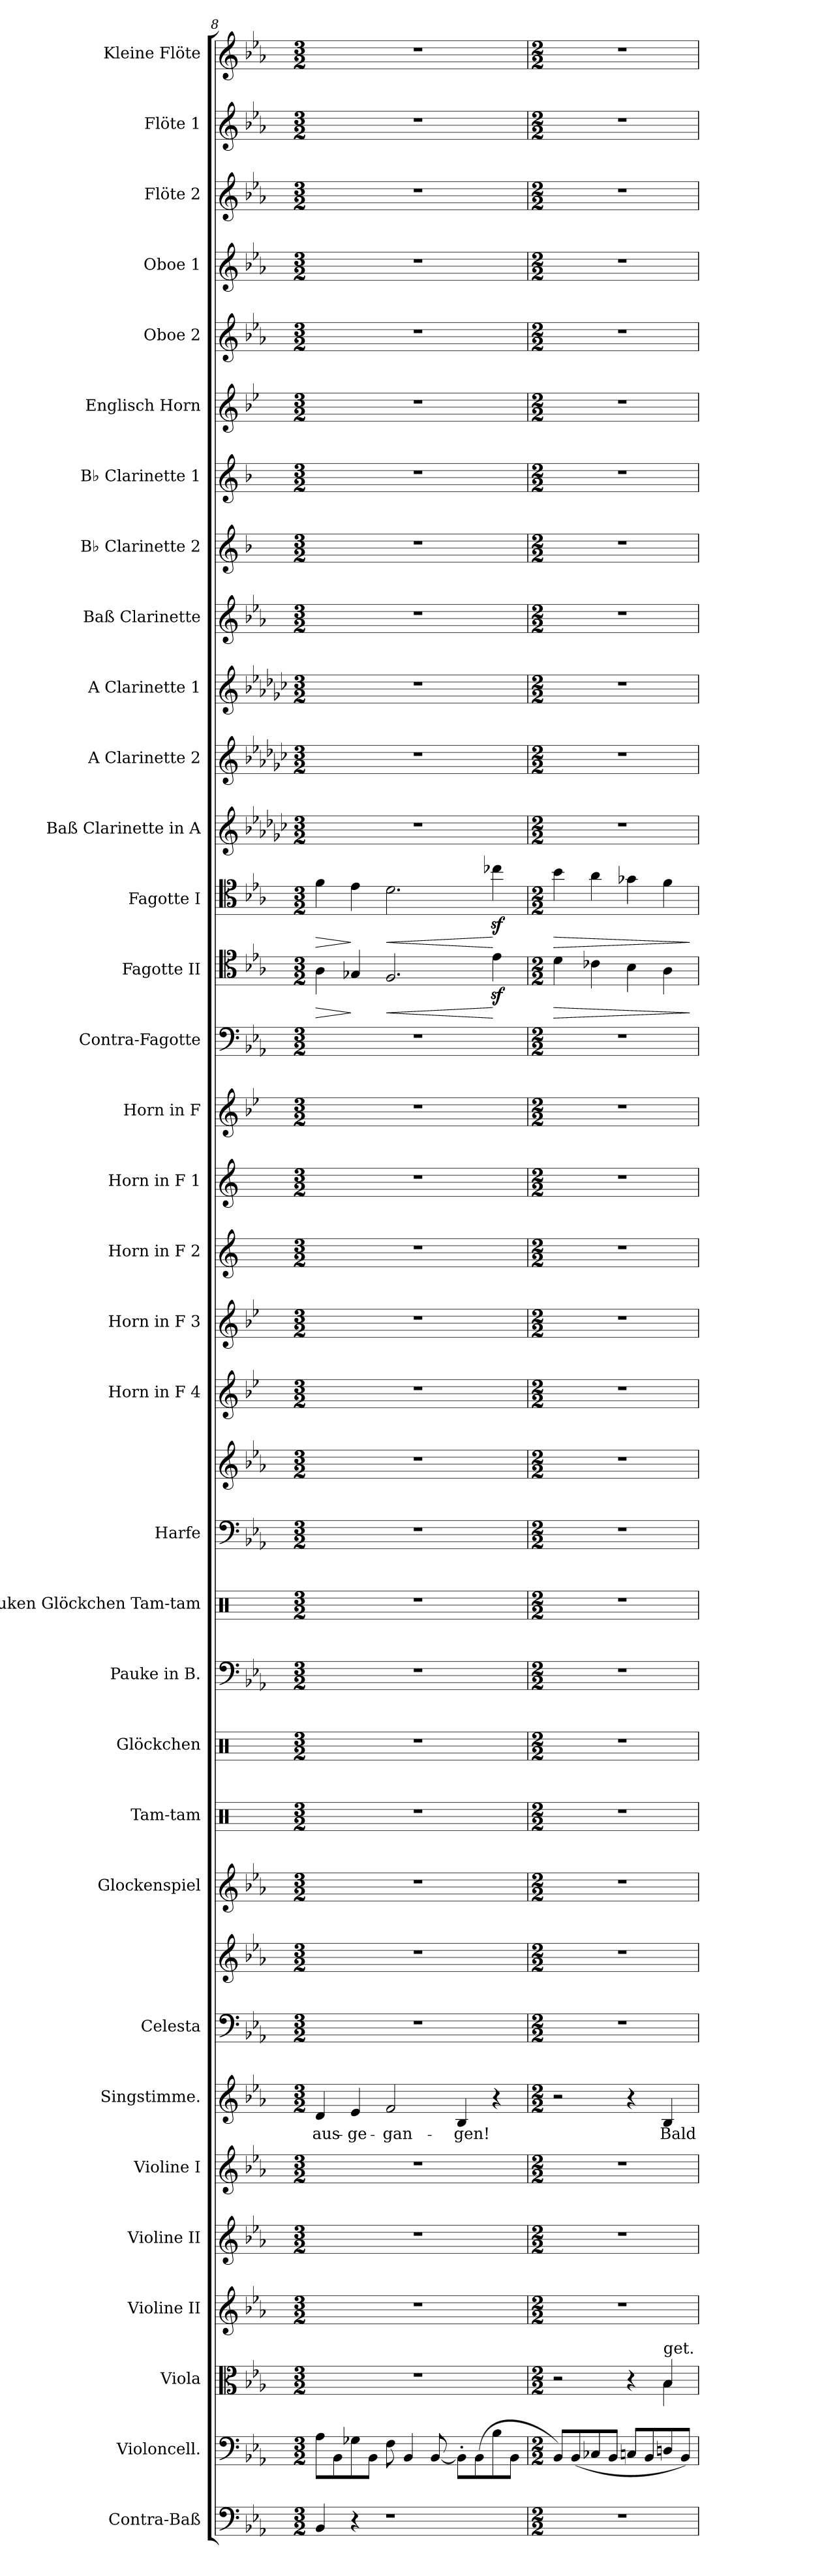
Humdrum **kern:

**kern	**kern	**kern	**dynam	**kern	**kern	**kern	**kern	**text	**kern	**kern	**kern	**kern	**kern	**kern	**kern	**kern	**kern	**kern	**kern	**kern	**kern	**kern	**kern	**kern	**dynam	**kern	**dynam	**kern	**kern	**kern	**kern	**kern	**kern	**kern	**kern	**kern	**kern	**kern	**kern
*part34	*part33	*part32	*part32	*part31	*part30	*part29	*part28	*part28	*part27	*part27	*part26	*part25	*part24	*part23	*part22	*part21	*part21	*part20	*part19	*part18	*part17	*part16	*part15	*part14	*part14	*part13	*part13	*part12	*part11	*part10	*part9	*part8	*part7	*part6	*part5	*part4	*part3	*part2	*part1
*staff36	*staff35	*staff34	*staff34	*staff33	*staff32	*staff31	*staff30	*staff30	*staff29	*staff28	*staff27	*staff26	*staff25	*staff24	*staff23	*staff22	*staff21	*staff20	*staff19	*staff18	*staff17	*staff16	*staff15	*staff14	*staff14	*staff13	*staff13	*staff12	*staff11	*staff10	*staff9	*staff8	*staff7	*staff6	*staff5	*staff4	*staff3	*staff2	*staff1
*I"Contra-Baß	*I"Violoncell.	*I"Viola	*	*I"Violine II	*I"Violine II	*I"Violine I	*I"Singstimme.	*	*I"Celesta	*	*I"Glockenspiel	*I"Tam-tam	*I"Glöckchen	*I"Pauke in B.	*I"Pauken Glöckchen Tam-tam	*I"Harfe	*	*I"Horn in F 4	*I"Horn in F 3	*I"Horn in F 2	*I"Horn in F 1	*I"Horn in F	*I"Contra-Fagotte	*I"Fagotte II	*	*I"Fagotte I	*	*I"Baß Clarinette in A	*I"A Clarinette 2	*I"A Clarinette 1	*I"Baß Clarinette	*I"B♭ Clarinette 2	*I"B♭ Clarinette 1	*I"Englisch Horn	*I"Oboe 2	*I"Oboe 1	*I"Flöte 2	*I"Flöte 1	*I"Kleine Flöte
*I'C.-B.	*I'Vc.	*I'Vla.	*	*I'Vln. II	*I'Vln. II	*I'Vln. I	*I'Sgst.	*	*I'Cel.	*	*I'Glk.	*I'Tam-tam	*I'Gl.	*I'Pauke	*I'Tam-tam	*I'Hfe.	*	*I'Hn. 4	*I'Hn. 3	*I'Hn. 2	*I'Hn. 1	*	*I'C.-Fg.	*I'Fg. II	*	*I'Fg. I	*	*	*I'A Cl. 2	*I'A Cl. 1	*I'B. Cl.	*I'B♭ Cl. 2	*I'B♭ Cl. 1	*I'E. H.	*I'Ob. 2	*I'Ob. 1	*I'Fl. 2	*I'Fl. 1	*I'Kl. Fl.
*clefF4	*clefF4	*clefC3	*	*clefG2	*clefG2	*clefG2	*clefG2	*	*clefF4	*clefG2	*clefG2	*clefX	*clefX	*clefF4	*clefX	*clefF4	*clefG2	*clefG2	*clefG2	*clefG2	*clefG2	*clefG2	*clefF4	*clefC4	*	*clefC4	*	*clefG2	*clefG2	*clefG2	*clefG2	*clefG2	*clefG2	*clefG2	*clefG2	*clefG2	*clefG2	*clefG2	*clefG2
*ITrd7c12	*	*	*	*	*	*	*	*	*ITrd-7c-12	*ITrd-7c-12	*ITrd-14c-24	*	*	*	*	*	*	*ITrd4c7	*ITrd4c7	*ITrd4c7	*ITrd4c7	*ITrd4c7	*ITrd7c12	*	*	*	*	*ITrd2c3	*ITrd2c3	*ITrd2c3	*ITrd8c14	*ITrd1c2	*ITrd1c2	*ITrd4c7	*	*	*	*	*ITrd-7c-12
*k[b-e-a-]	*k[b-e-a-]	*k[b-e-a-]	*	*k[b-e-a-]	*k[b-e-a-]	*k[b-e-a-]	*k[b-e-a-]	*	*k[b-e-a-]	*k[b-e-a-]	*k[b-e-a-]	*k[]	*k[]	*k[b-e-a-]	*k[]	*k[b-e-a-]	*k[b-e-a-]	*k[b-e-a-]	*k[b-e-a-]	*k[b-]	*k[b-]	*k[b-e-a-]	*k[b-e-a-]	*k[b-e-a-]	*	*k[b-e-a-]	*	*k[b-e-a-]	*k[b-e-a-]	*k[b-e-a-]	*k[b-e-a-]	*k[b-e-a-]	*k[b-e-a-]	*k[b-e-a-]	*k[b-e-a-]	*k[b-e-a-]	*k[b-e-a-]	*k[b-e-a-]	*k[b-e-a-]
*M3/2	*M3/2	*M3/2	*	*M3/2	*M3/2	*M3/2	*M3/2	*	*M3/2	*M3/2	*M3/2	*M3/2	*M3/2	*M3/2	*M3/2	*M3/2	*M3/2	*M3/2	*M3/2	*M3/2	*M3/2	*M3/2	*M3/2	*M3/2	*	*M3/2	*	*M3/2	*M3/2	*M3/2	*M3/2	*M3/2	*M3/2	*M3/2	*M3/2	*M3/2	*M3/2	*M3/2	*M3/2
=8	=8	=8	=8	=8	=8	=8	=8	=8	=8	=8	=8	=8	=8	=8	=8	=8	=8	=8	=8	=8	=8	=8	=8	=8	=8	=8	=8	=8	=8	=8	=8	=8	=8	=8	=8	=8	=8	=8	=8
!	!	!	!	!	!	!	!	!LO:LY:b	!	!	!	!	!	!	!	!	!	!	!	!	!	!	!	!	!LO:HP:b	!	!LO:HP:b	!	!	!	!	!	!	!	!	!	!	!	!
4BBB-/	8A-\L	1.r	.	1.r	1.r	1.r	4d/	aus-	1.r	1.r	1.r	1.r	1.r	1.r	1.r	1.r	1.r	1.r	1.r	1.r	1.r	1.r	1.r	4A-\	>	4f\	>	1.r	1.r	1.r	1.r	1.r	1.r	1.r	1.r	1.r	1.r	1.r	1.r
.	8BB-\	.	.	.	.	.	.	.	.	.	.	.	.	.	.	.	.	.	.	.	.	.	.	.	.	.	.	.	.	.	.	.	.	.	.	.	.	.	.
!	!	!	!	!	!	!	!	!LO:LY:b	!	!	!	!	!	!	!	!	!	!	!	!	!	!	!	!	!	!	!	!	!	!	!	!	!	!	!	!	!	!	!
4r	8G-X\	.	.	.	.	.	4e-/	-ge-	.	.	.	.	.	.	.	.	.	.	.	.	.	.	.	4G-X/	]	4e-\	]	.	.	.	.	.	.	.	.	.	.	.	.
.	8BB-\J	.	.	.	.	.	.	.	.	.	.	.	.	.	.	.	.	.	.	.	.	.	.	.	.	.	.	.	.	.	.	.	.	.	.	.	.	.	.
!	!	!	!	!	!	!	!	!LO:LY:b	!	!	!	!	!	!	!	!	!	!	!	!	!	!	!	!	!LO:HP:b	!	!LO:HP:b	!	!	!	!	!	!	!	!	!	!	!	!
1r	8F\	.	.	.	.	.	2f/	-gan-	.	.	.	.	.	.	.	.	.	.	.	.	.	.	.	2.F/	<	2.d\	<	.	.	.	.	.	.	.	.	.	.	.	.
.	4BB-/	.	.	.	.	.	.	.	.	.	.	.	.	.	.	.	.	.	.	.	.	.	.	.	.	.	.	.	.	.	.	.	.	.	.	.	.	.	.
.	[8BB-/	.	.	.	.	.	.	.	.	.	.	.	.	.	.	.	.	.	.	.	.	.	.	.	.	.	.	.	.	.	.	.	.	.	.	.	.	.	.
!	!	!	!	!	!	!	!	!LO:LY:b	!	!	!	!	!	!	!	!	!	!	!	!	!	!	!	!	!	!	!	!	!	!	!	!	!	!	!	!	!	!	!
.	8BB-'\L]	.	.	.	.	.	4B-/	-gen!	.	.	.	.	.	.	.	.	.	.	.	.	.	.	.	.	.	.	.	.	.	.	.	.	.	.	.	.	.	.	.
.	(8BB-\	.	.	.	.	.	.	.	.	.	.	.	.	.	.	.	.	.	.	.	.	.	.	.	.	.	.	.	.	.	.	.	.	.	.	.	.	.	.
.	8B-\	.	.	.	.	.	4r	.	.	.	.	.	.	.	.	.	.	.	.	.	.	.	.	4e-z<\	[	4cc-Xz<\	[	.	.	.	.	.	.	.	.	.	.	.	.
.	8BB-\J	.	.	.	.	.	.	.	.	.	.	.	.	.	.	.	.	.	.	.	.	.	.	.	.	.	.	.	.	.	.	.	.	.	.	.	.	.	.
=9	=9	=9	=9	=9	=9	=9	=9	=9	=9	=9	=9	=9	=9	=9	=9	=9	=9	=9	=9	=9	=9	=9	=9	=9	=9	=9	=9	=9	=9	=9	=9	=9	=9	=9	=9	=9	=9	=9	=9
*M2/2	*M2/2	*M2/2	*	*M2/2	*M2/2	*M2/2	*M2/2	*	*M2/2	*M2/2	*M2/2	*M2/2	*M2/2	*M2/2	*M2/2	*M2/2	*M2/2	*M2/2	*M2/2	*M2/2	*M2/2	*M2/2	*M2/2	*M2/2	*	*M2/2	*	*M2/2	*M2/2	*M2/2	*M2/2	*M2/2	*M2/2	*M2/2	*M2/2	*M2/2	*M2/2	*M2/2	*M2/2
*	*	*^	*	*	*	*	*	*	*	*	*	*	*	*	*	*	*	*	*	*	*	*	*	*	*	*	*	*	*	*	*	*	*	*	*	*	*	*	*
!	!	!	!	!	!	!	!	!	!	!	!	!	!	!	!	!	!	!	!	!	!	!	!	!	!	!LO:HP:b	!	!LO:HP:b	!	!	!	!	!	!	!	!	!	!	!	!
1r	8BB-/L)	2r	2ryy	.	1r	1r	1r	2r	.	1r	1r	1r	1r	1r	1r	1r	1r	1r	1r	1r	1r	1r	1r	1r	4d\	>	4b-\	>	1r	1r	1r	1r	1r	1r	1r	1r	1r	1r	1r	1r
.	(8BB-/	.	.	.	.	.	.	.	.	.	.	.	.	.	.	.	.	.	.	.	.	.	.	.	.	.	.	.	.	.	.	.	.	.	.	.	.	.	.	.
.	8C-X/	.	.	.	.	.	.	.	.	.	.	.	.	.	.	.	.	.	.	.	.	.	.	.	4c-X\	.	4a-\	.	.	.	.	.	.	.	.	.	.	.	.	.
.	8BB-/J	.	.	.	.	.	.	.	.	.	.	.	.	.	.	.	.	.	.	.	.	.	.	.	.	.	.	.	.	.	.	.	.	.	.	.	.	.	.	.
.	8Cn/L	4r	4ryy	.	.	.	.	4r	.	.	.	.	.	.	.	.	.	.	.	.	.	.	.	.	4B-\	.	4g-X\	.	.	.	.	.	.	.	.	.	.	.	.	.
.	8BB-/	.	.	.	.	.	.	.	.	.	.	.	.	.	.	.	.	.	.	.	.	.	.	.	.	.	.	.	.	.	.	.	.	.	.	.	.	.	.	.
!	!	!LO:TX:a:t=get.	!	!	!	!	!	!	!	!	!	!	!	!	!	!	!	!	!	!	!	!	!	!	!	!	!	!	!	!	!	!	!	!	!	!	!	!	!	!
!	!	!	!	!LO:DY:b	!	!	!	!	!LO:LY:b	!	!	!	!	!	!	!	!	!	!	!	!	!	!	!	!	!	!	!	!	!	!	!	!	!	!	!	!	!	!	!
.	8Dn/	4B-/	4B-\	other-dynamics	.	.	.	4B-/	Bald	.	.	.	.	.	.	.	.	.	.	.	.	.	.	.	4A-\	.	4f\	.	.	.	.	.	.	.	.	.	.	.	.	.
.	8BB-/J)	.	.	.	.	.	.	.	.	.	.	.	.	.	.	.	.	.	.	.	.	.	.	.	.	.	.	.	.	.	.	.	.	.	.	.	.	.	.	.
*	*	*v	*v	*	*	*	*	*	*	*	*	*	*	*	*	*	*	*	*	*	*	*	*	*	*	*	*	*	*	*	*	*	*	*	*	*	*	*	*	*
.	.	.	.	.	.	.	.	.	.	.	.	.	.	.	.	.	.	.	.	.	.	.	.	.	]	.	]	.	.	.	.	.	.	.	.	.	.	.	.
=	=	=	=	=	=	=	=	=	=	=	=	=	=	=	=	=	=	=	=	=	=	=	=	=	=	=	=	=	=	=	=	=	=	=	=	=	=	=	=
*-	*-	*-	*-	*-	*-	*-	*-	*-	*-	*-	*-	*-	*-	*-	*-	*-	*-	*-	*-	*-	*-	*-	*-	*-	*-	*-	*-	*-	*-	*-	*-	*-	*-	*-	*-	*-	*-	*-	*-
